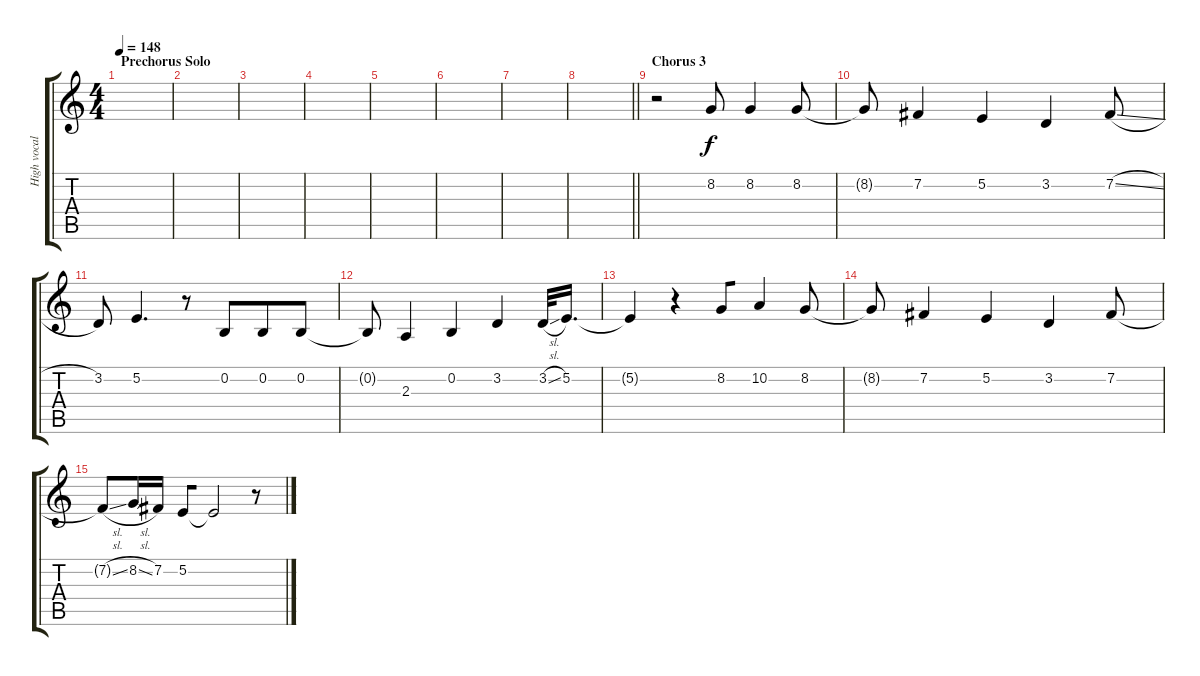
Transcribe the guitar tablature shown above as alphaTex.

\track ("High vocals" "High vocal") {instrument flute bank 255}
\staff {score tabs}
\tuning (E4 B3 G3 D3 A2 E2) {hide}
\ts (4 4)
\section ("" "Prechorus Solo")
\tempo 148
\clef g2
\ks c
|
|
|
|
|
|
|
\barLineRight lightlight
|
\section ("" "Chorus 3")
r.2 8.2.8 8.2.4 8.2.8 |
8.2{t}.8 7.2.4 5.2.4 3.2.4 7.2{sl}.8 |
3.2.8 5.2.4{d} r.8 0.2.8{beam merge} 0.2.8 0.2.8 |
0.2{t}.8 2.3.4 0.2.4 3.2.4 3.2{sl}.32 5.2.16{d} |
5.2{t}.4 r.4 8.2.8{beam merge} 10.2.4 8.2.8 |
8.2{t}.8 7.2.4 5.2.4 3.2.4 7.2.8 |
7.2{sl t}.8 8.2{sl}.16{beam merge} 7.2.16 5.2.8{beam merge} 5.2{t}.2 r.8
